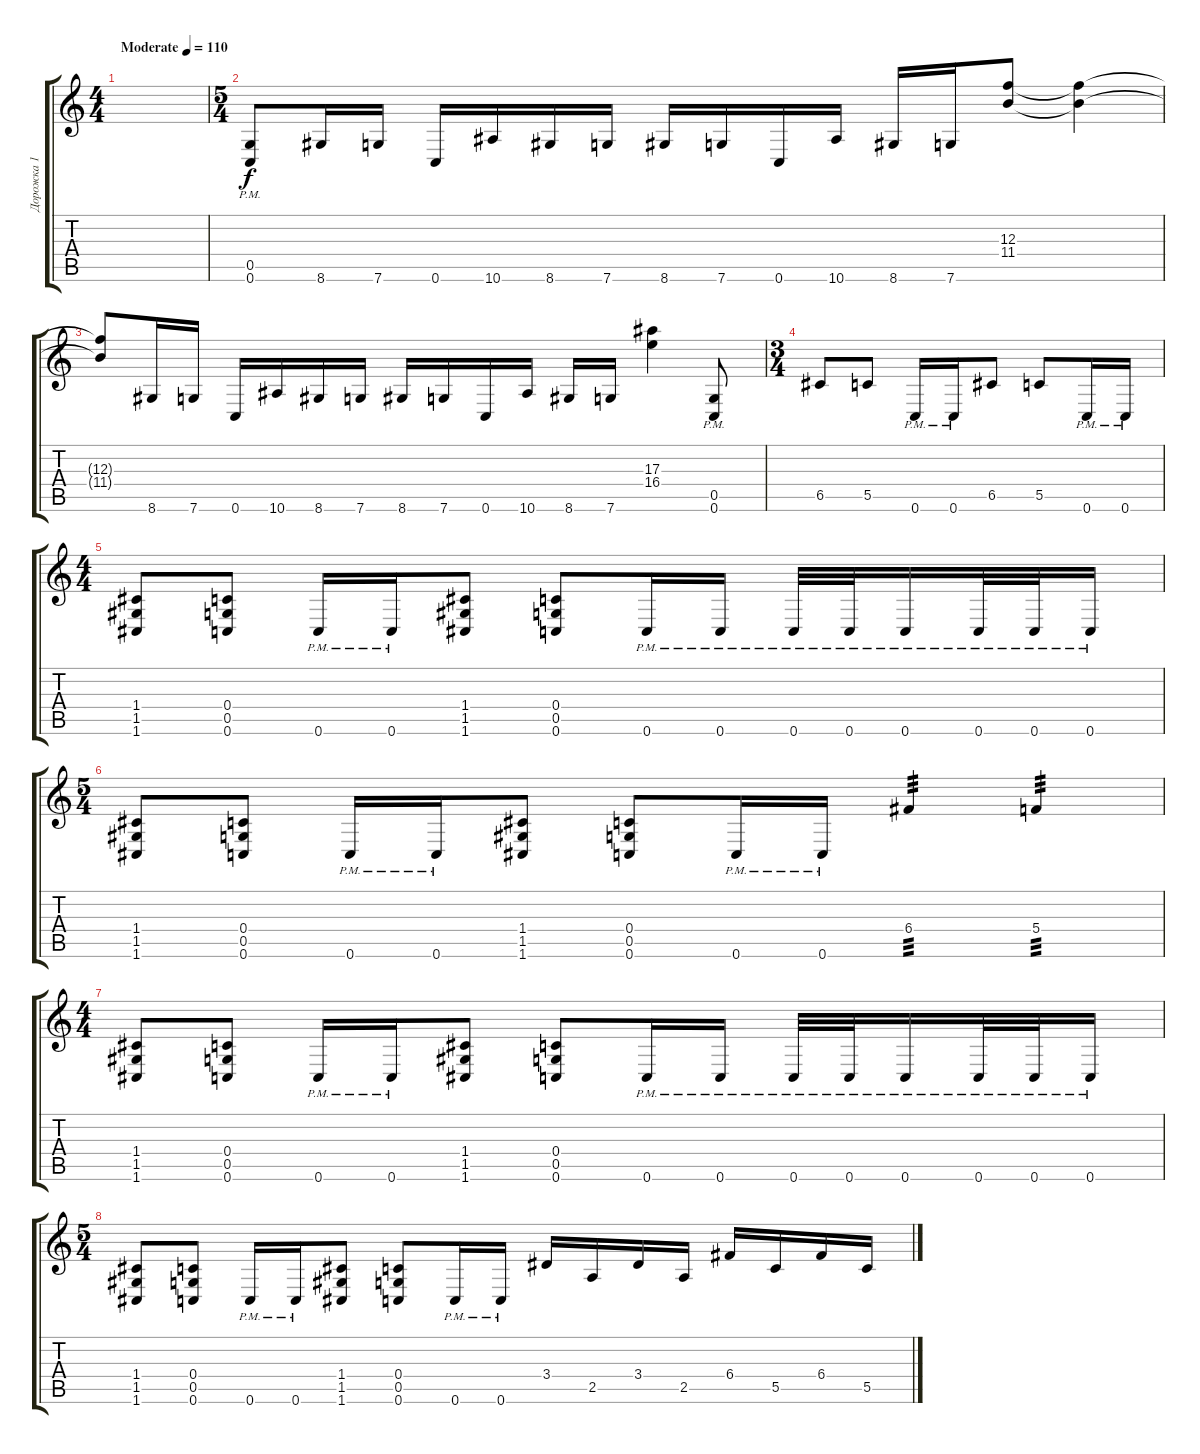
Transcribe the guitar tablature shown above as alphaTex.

\track ("Дорожка 1" "Дорожка 1") {instrument overdrivenguitar}
\staff {score tabs}
\tuning (D4 A3 F3 C3 G2 C2) {hide}
\ts (4 4)
\tempo (110 "Moderate")
\clef g2
\ks c
|
\ts (5 4)
(0.5{pm} 0.6{pm}).8 8.6.16 7.6.16 0.6.16 10.6.16 8.6.16 7.6.16 8.6.16 7.6.16 0.6.16 10.6.16 8.6.16 7.6.16 (12.3 11.4).8 (12.3{t} 11.4{t}).4 |
(12.3{t} 11.4{t}).8 8.6.16 7.6.16 0.6.16 10.6.16 8.6.16 7.6.16 8.6.16 7.6.16 0.6.16 10.6.16 8.6.16 7.6.16 (17.3 16.4).4 (0.5{pm} 0.6{pm}).8 |
\ts (3 4)
6.5.8 5.5.8 0.6{pm}.16 0.6{pm}.16 6.5.8 5.5.8 0.6{pm}.16 0.6{pm}.16 |
\ts (4 4)
(1.4 1.5 1.6).8 (0.4 0.5 0.6).8 0.6{pm}.16 0.6{pm}.16 (1.4 1.5 1.6).8 (0.4 0.5 0.6).8 0.6{pm}.16 0.6{pm}.16 0.6{pm}.32 0.6{pm}.32 0.6{pm}.16 0.6{pm}.32 0.6{pm}.32 0.6{pm}.16 |
\ts (5 4)
(1.4 1.5 1.6).8 (0.4 0.5 0.6).8 0.6{pm}.16 0.6{pm}.16 (1.4 1.5 1.6).8 (0.4 0.5 0.6).8 0.6{pm}.16 0.6{pm}.16 6.4.4{tp 3} 5.4.4{tp 3} |
\ts (4 4)
(1.4 1.5 1.6).8 (0.4 0.5 0.6).8 0.6{pm}.16 0.6{pm}.16 (1.4 1.5 1.6).8 (0.4 0.5 0.6).8 0.6{pm}.16 0.6{pm}.16 0.6{pm}.32 0.6{pm}.32 0.6{pm}.16 0.6{pm}.32 0.6{pm}.32 0.6{pm}.16 |
\ts (5 4)
(1.4 1.5 1.6).8 (0.4 0.5 0.6).8 0.6{pm}.16 0.6{pm}.16 (1.4 1.5 1.6).8 (0.4 0.5 0.6).8 0.6{pm}.16 0.6{pm}.16 3.4.16 2.5.16 3.4.16 2.5.16 6.4.16 5.5.16 6.4.16 5.5.16
